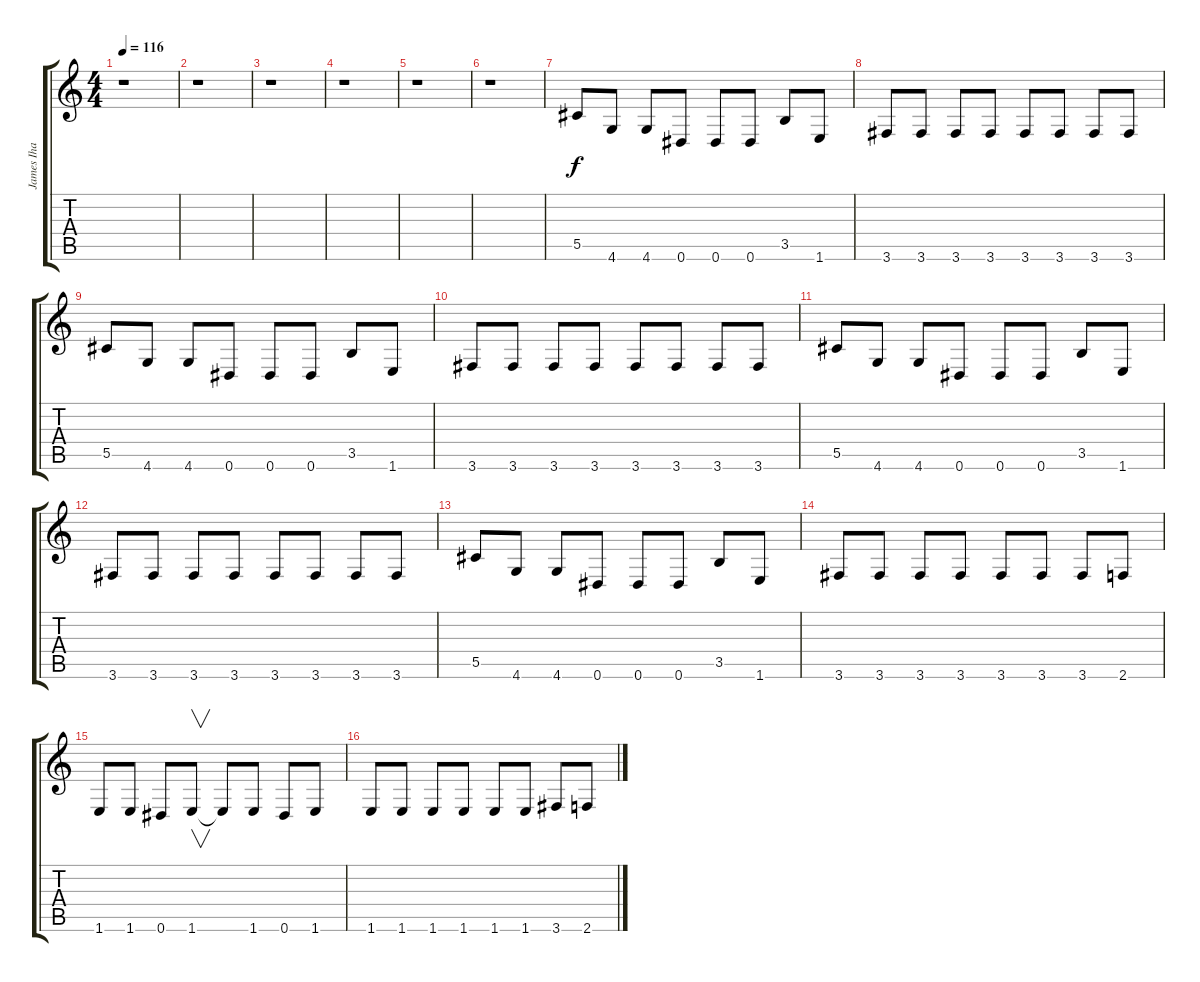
\track ("James Iha" "James Iha") {instrument distortionguitar}
\staff {score tabs}
\tuning (Eb4 Bb3 Gb3 Db3 Ab2 Eb2) {hide}
\ts (4 4)
\tempo 116
\clef g2
\ks c
r.1{dy f} |
r.1 |
r.1 |
r.1 |
r.1 |
r.1 |
5.5.8 4.6.8 4.6.8 0.6.8 0.6.8 0.6.8 3.5.8 1.6.8 |
3.6.8 3.6.8 3.6.8 3.6.8 3.6.8 3.6.8 3.6.8 3.6.8 |
5.5.8 4.6.8 4.6.8 0.6.8 0.6.8 0.6.8 3.5.8 1.6.8 |
3.6.8 3.6.8 3.6.8 3.6.8 3.6.8 3.6.8 3.6.8 3.6.8 |
5.5.8 4.6.8 4.6.8 0.6.8 0.6.8 0.6.8 3.5.8 1.6.8 |
3.6.8 3.6.8 3.6.8 3.6.8 3.6.8 3.6.8 3.6.8 3.6.8 |
5.5.8 4.6.8 4.6.8 0.6.8 0.6.8 0.6.8 3.5.8 1.6.8 |
3.6.8 3.6.8 3.6.8 3.6.8 3.6.8 3.6.8 3.6.8 2.6.8 |
1.6.8 1.6.8 0.6.8 1.6.8{v} 1.6{t}.8 1.6.8 0.6.8 1.6.8 |
1.6.8 1.6.8 1.6.8 1.6.8 1.6.8 1.6.8 3.6.8 2.6.8
